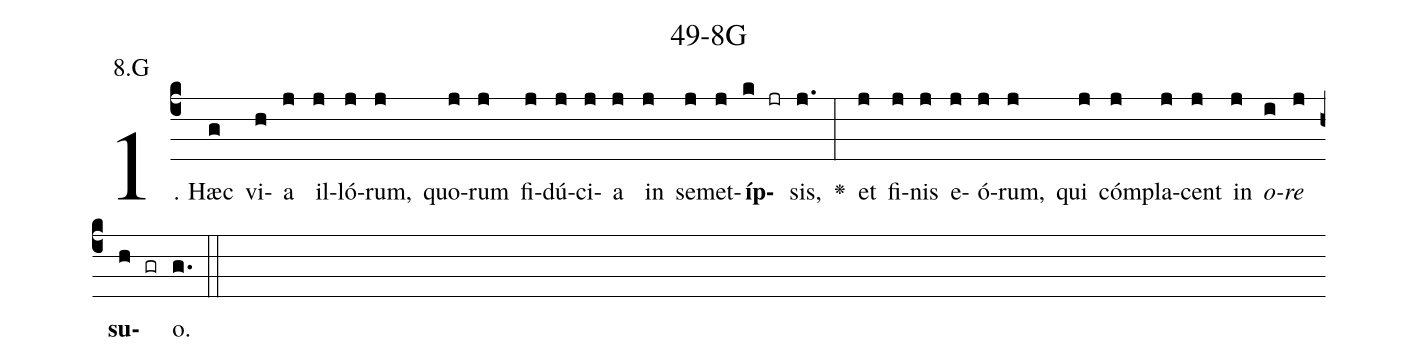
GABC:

name: 49-8G;
annotation: 8.G;
%%
(c4)1. Hæc(g) vi(h)a(j) il(j)ló(j)rum,(j) quo(j)rum(j) fi(j)dú(j)ci(j)a(j) in(j) se(j)met(j)<b>íp</b>(k jr)sis,(j.) <v>\greheightstar</v>(:) et(j) fi(j)nis(j) e(j)ó(j)rum,(j) qui(j) cóm(j)pla(j)cent(j) in(j) <i>o</i>(i)<i>re</i>(j) <b>su</b>(h gr)o.(g.) (::)
